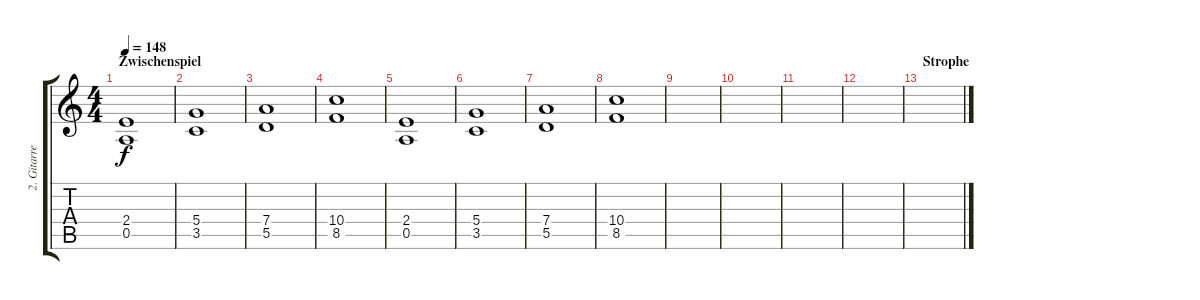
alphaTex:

\track ("2. Gitarre" "2. Gitarre") {instrument overdrivenguitar}
\staff {score tabs}
\tuning (E4 B3 G3 D3 A2 E2) {hide}
\ts (4 4)
\section ("" "Zwischenspiel")
\tempo 148
\clef g2
\ks c
(2.4 0.5).1{dy f volume 8} |
(5.4 3.5).1 |
(7.4 5.5).1 |
(10.4 8.5).1 |
(2.4 0.5).1 |
(5.4 3.5).1 |
(7.4 5.5).1 |
(10.4 8.5).1 |
|
|
|
|
\section ("" "Strophe")
